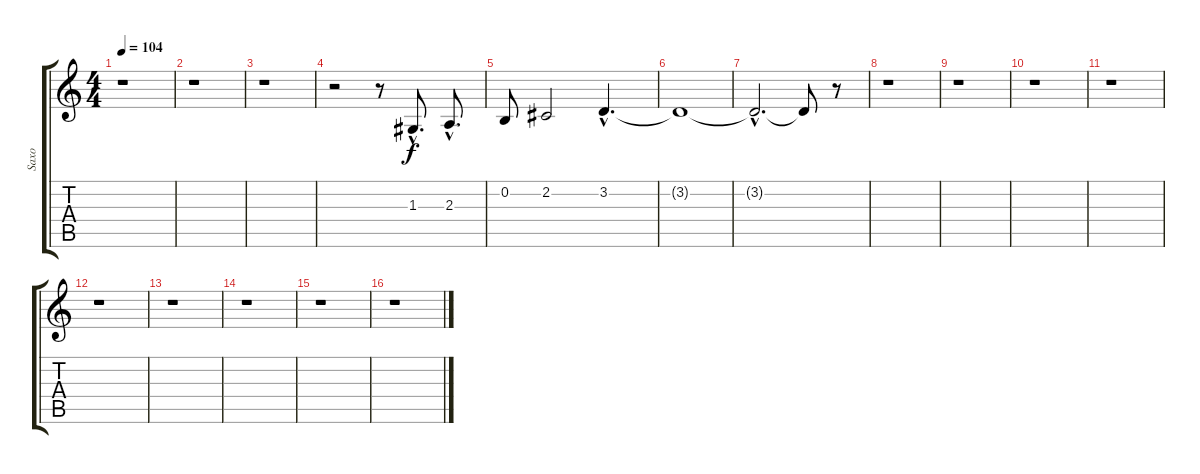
\track ("Saxo" "Saxo") {instrument tenorsax}
\staff {score tabs}
\tuning (E4 B3 G3 D3 A2 E2) {hide}
\ts (4 4)
\tempo 104
\clef g2
\ks c
r.1{dy f instrument tenorsax} |
r.1 |
r.1 |
r.2 r.8 1.3{hac}.8{d} 2.3{hac}.8{d} |
0.2.8 2.2.2 3.2{hac}.4{d} |
3.2{t}.1 |
3.2{hac t}.2{d} 3.2{t}.8 r.8 |
r.1 |
r.1 |
r.1 |
r.1 |
r.1 |
r.1 |
r.1 |
r.1 |
r.1
